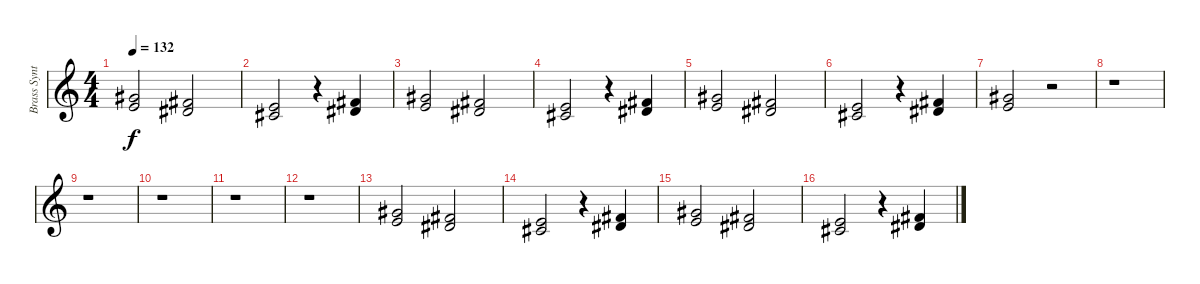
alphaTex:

\track ("Brass Synth" "Brass Synt") {instrument brasssection}
\staff {score}
\tuning (E4 B3 G3 D3 A2 E2) {hide}
\ts (4 4)
\tempo 132
\clef g2
\ks c
(4.1 5.2).2{dy f} (2.1 4.2).2 |
(0.1 2.2).2 r.4 (2.1 4.2).4 |
(4.1 5.2).2 (2.1 4.2).2 |
(0.1 2.2).2 r.4 (2.1 4.2).4 |
(4.1 5.2).2 (2.1 4.2).2 |
(0.1 2.2).2 r.4 (2.1 4.2).4 |
(4.1 5.2).2 r.2 |
r.1 |
r.1 |
r.1 |
r.1 |
r.1 |
(4.1 5.2).2 (2.1 4.2).2 |
(0.1 2.2).2 r.4 (2.1 4.2).4 |
(4.1 5.2).2 (2.1 4.2).2 |
(0.1 2.2).2 r.4 (2.1 4.2).4
